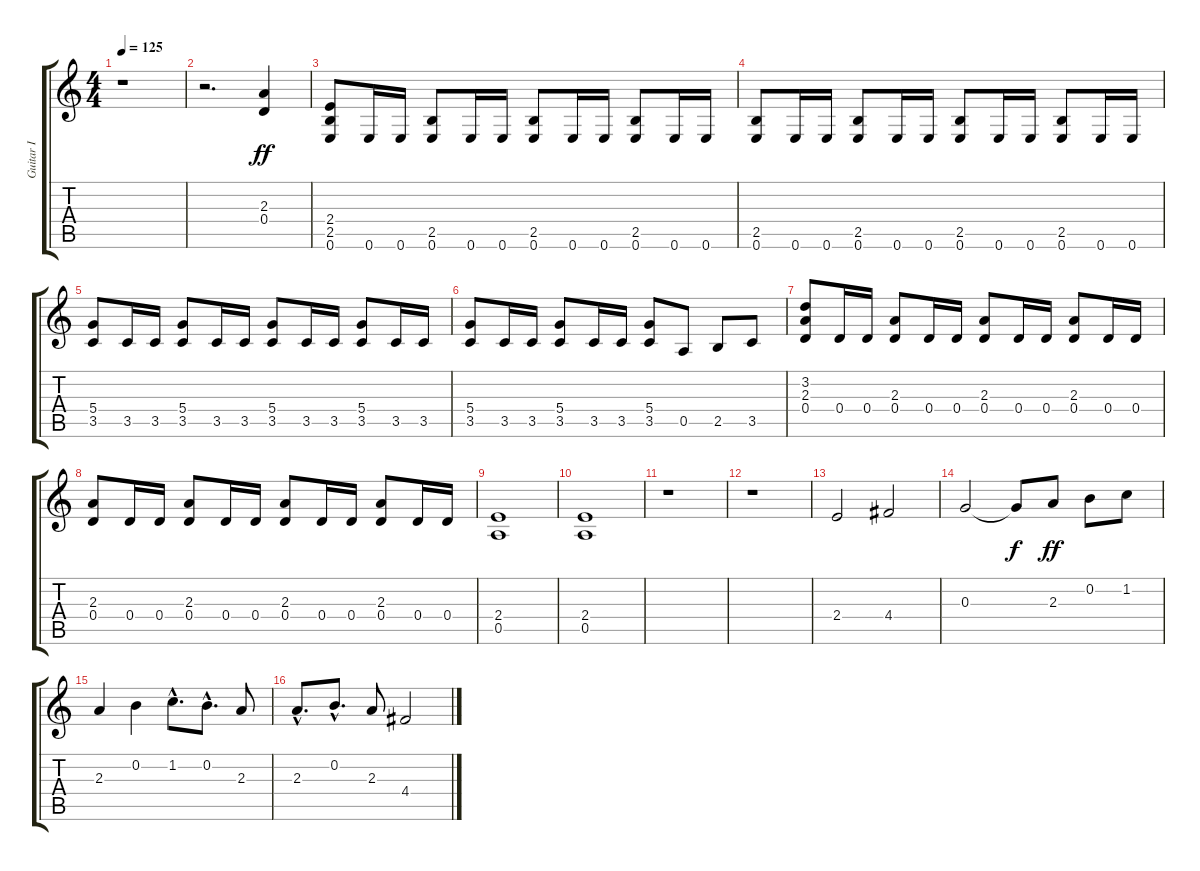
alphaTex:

\track ("Guitar I" "Guitar I") {instrument distortionguitar}
\staff {score tabs}
\tuning (E4 B3 G3 D3 A2 E2) {hide}
\ts (4 4)
\tempo 125
\clef g2
\ks c
r.1{dy f} |
r.2{d} (2.3 0.4).4{dy ff} |
(2.4 2.5 0.6).8 0.6.16 0.6.16 (2.5 0.6).8 0.6.16 0.6.16 (2.5 0.6).8 0.6.16 0.6.16 (2.5 0.6).8 0.6.16 0.6.16 |
(2.5 0.6).8 0.6.16 0.6.16 (2.5 0.6).8 0.6.16 0.6.16 (2.5 0.6).8 0.6.16 0.6.16 (2.5 0.6).8 0.6.16 0.6.16 |
(5.4 3.5).8 3.5.16 3.5.16 (5.4 3.5).8 3.5.16 3.5.16 (5.4 3.5).8 3.5.16 3.5.16 (5.4 3.5).8 3.5.16 3.5.16 |
(5.4 3.5).8 3.5.16 3.5.16 (5.4 3.5).8 3.5.16 3.5.16 (5.4 3.5).8 0.5.8 2.5.8 3.5.8 |
(3.2 2.3 0.4).8 0.4.16 0.4.16 (2.3 0.4).8 0.4.16 0.4.16 (2.3 0.4).8 0.4.16 0.4.16 (2.3 0.4).8 0.4.16 0.4.16 |
(2.3 0.4).8 0.4.16 0.4.16 (2.3 0.4).8 0.4.16 0.4.16 (2.3 0.4).8 0.4.16 0.4.16 (2.3 0.4).8 0.4.16 0.4.16 |
(2.4 0.5).1 |
(2.4 0.5).1 |
r.1 |
r.1 |
2.4.2 4.4.2 |
0.3.2 0.3{t}.8{dy f} 2.3.8{dy ff} 0.2.8 1.2.8 |
2.3.4 0.2.4 1.2{hac}.8{d} 0.2{hac}.8{d} 2.3.8 |
2.3{hac}.8{d} 0.2{hac}.8{d} 2.3.8 4.4.2
